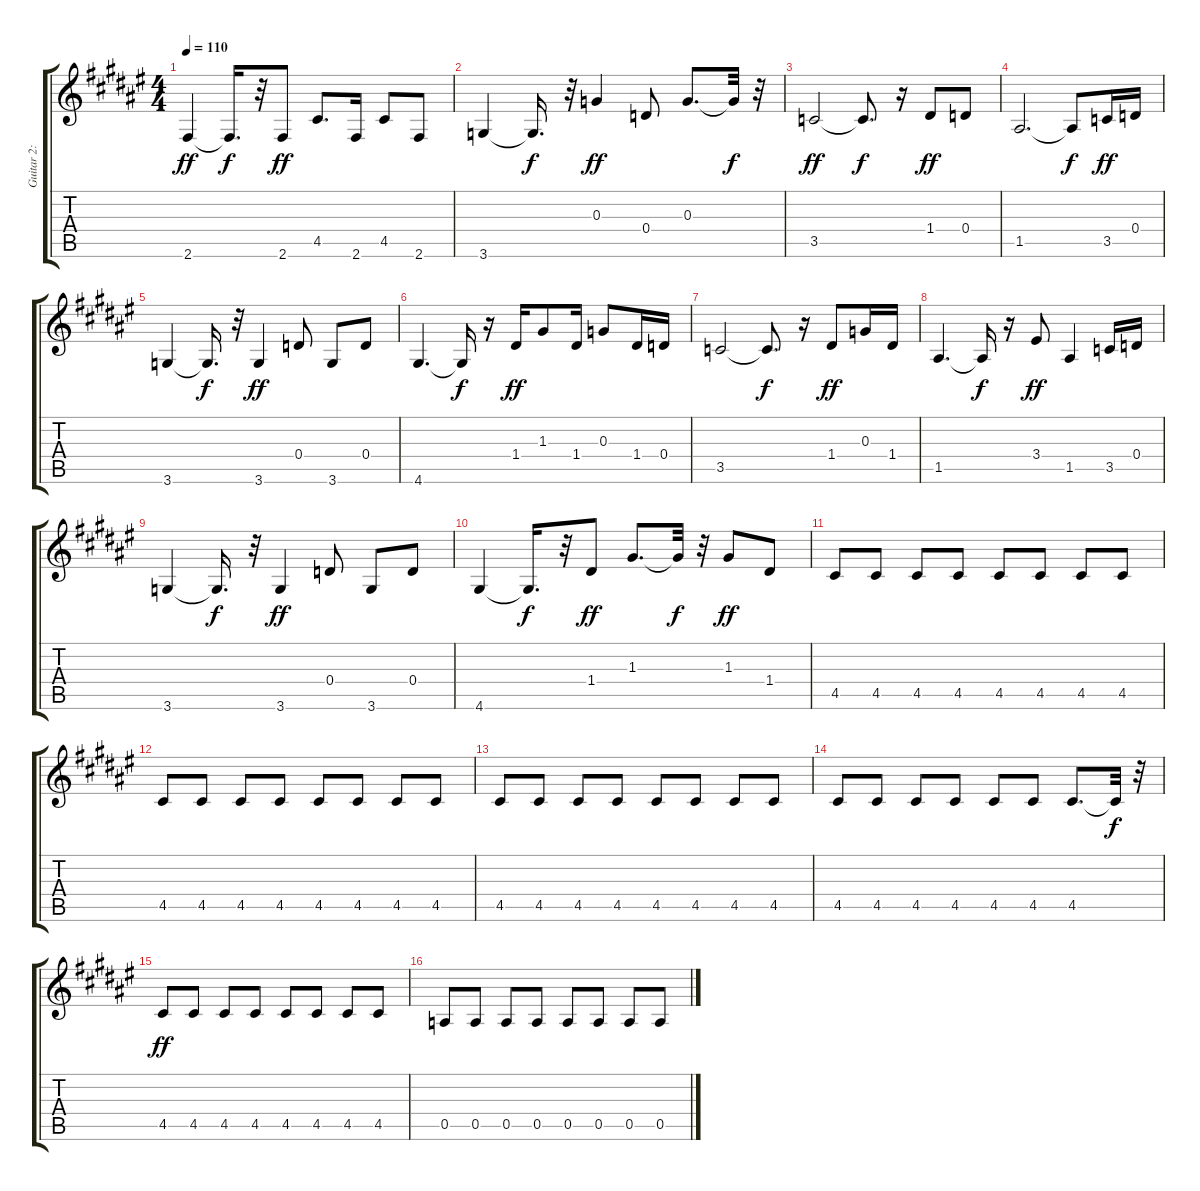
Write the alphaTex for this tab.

\track ("Guitar 2: Tim Pierce" "Guitar 2: ") {instrument electricguitarjazz}
\staff {score tabs}
\tuning (E4 B3 G3 D3 A2 E2) {hide}
\ts (4 4)
\tempo 110
\clef g2
\ks f#
2.6.4{dy ff} 2.6{t}.16{d dy f} r.32 2.6.8{dy ff} 4.5.8{d} 2.6.16 4.5.8 2.6.8 |
3.6.4 3.6{t}.16{d dy f} r.32 0.3.4{dy ff} 0.4.8 0.3.8{d} 0.3{t}.32{dy f} r.32 |
3.5.2{dy ff} 3.5{t}.8{d dy f} r.16 1.4.8{dy ff} 0.4.8 |
1.5.2{d} 1.5{t}.8{dy f} 3.5.16{dy ff} 0.4.16 |
3.6.4 3.6{t}.16{d dy f} r.32 3.6.4{dy ff} 0.4.8 3.6.8 0.4.8 |
4.6.4{d} 4.6{t}.16{dy f} r.16 1.4.16{dy ff} 1.3.8 1.4.16 0.3.8 1.4.16 0.4.16 |
3.5.2 3.5{t}.8{d dy f} r.16 1.4.8{dy ff} 0.3.16 1.4.16 |
1.5.4{d} 1.5{t}.16{dy f} r.16 3.4.8{dy ff} 1.5.4 3.5.16 0.4.16 |
3.6.4 3.6{t}.16{d dy f} r.32 3.6.4{dy ff} 0.4.8 3.6.8 0.4.8 |
4.6.4 4.6{t}.16{d dy f} r.32 1.4.8{dy ff} 1.3.8{d} 1.3{t}.32{dy f} r.32 1.3.8{dy ff} 1.4.8 |
4.5.8 4.5.8 4.5.8 4.5.8 4.5.8 4.5.8 4.5.8 4.5.8 |
4.5.8 4.5.8 4.5.8 4.5.8 4.5.8 4.5.8 4.5.8 4.5.8 |
4.5.8 4.5.8 4.5.8 4.5.8 4.5.8 4.5.8 4.5.8 4.5.8 |
4.5.8 4.5.8 4.5.8 4.5.8 4.5.8 4.5.8 4.5.8{d} 4.5{t}.32{dy f} r.32 |
4.5.8{dy ff} 4.5.8 4.5.8 4.5.8 4.5.8 4.5.8 4.5.8 4.5.8 |
0.5.8 0.5.8 0.5.8 0.5.8 0.5.8 0.5.8 0.5.8 0.5.8
